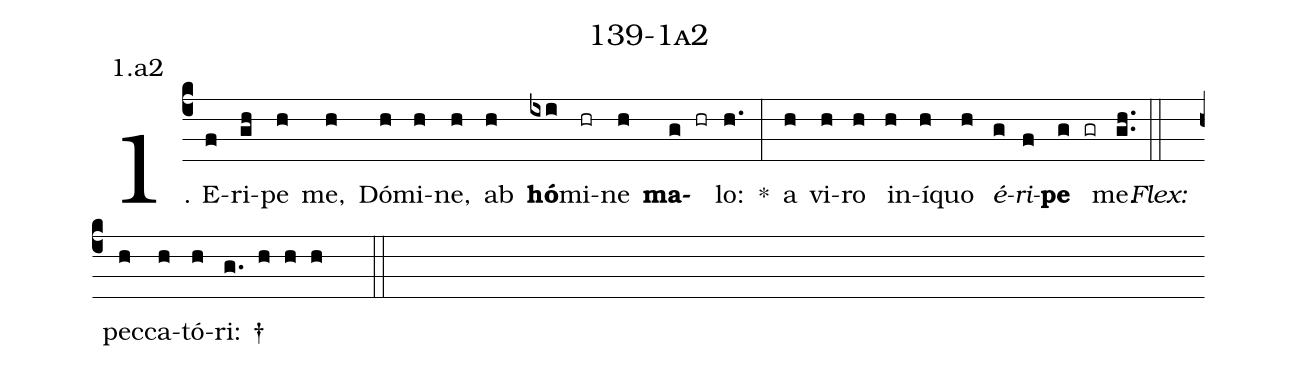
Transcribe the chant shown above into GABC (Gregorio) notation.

name: 139-1a2;
annotation: 1.a2;
%%
(c4)1. E(f)ri(gh)pe(h) me,(h) Dó(h)mi(h)ne,(h) ab(h) <b>hó</b>(ixi)mi(hr)ne(h) <b>ma</b>(g hr)lo:(h.) *(:) a(h) vi(h)ro(h) in(h)í(h)quo(h) <i>é</i>(g)<i>ri</i>(f)<b>pe</b>(g gr) me.(gh..) (::)
<i>Flex:</i>()  pec(h)ca(h)tó(h)ri: †(g. h h h  ::)
